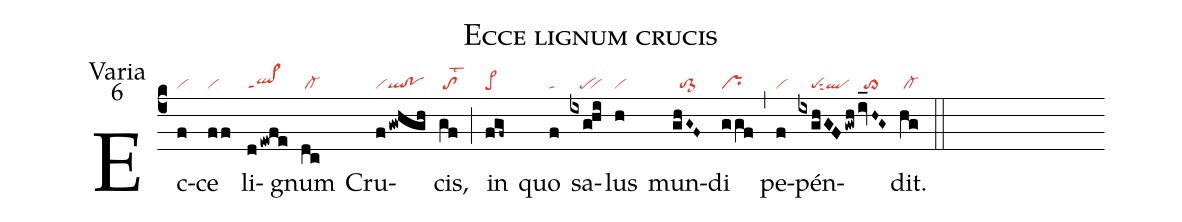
name:Ecce lignum crucis;
office-part:Varia;
mode:6;
nabc-lines:1;
%%
(c4)Ec(f|vi)ce(ff|vi) li(dewfe|ql>ppt1)gnum(dc|/cl-) Cru(fgwhgh|viql!po)cis,(gf|/tolst2) (;)
in(fgf~|pe>) quo(f|ta) sa(ixghi|///pe``vi)lus(h|vi) mun(ghG~F~|//to>1)di(ggf|pr) (,)
pe(f|vi)pén(ixghGFgwh|////pesut2ql|/iv_H~G~|//to>)dit.(hg|/cl-) (::)
%(Z)

%Ve(hvGF|/ci-)ní(h!iwj|vi-qlhj)te,(///gv//ff/ded|vi-//ds-//to) (;) a(ffe|pr)do(g|vi)ré(ghGFg|pe-1su2)mus.(gf|/cl-) (::)
